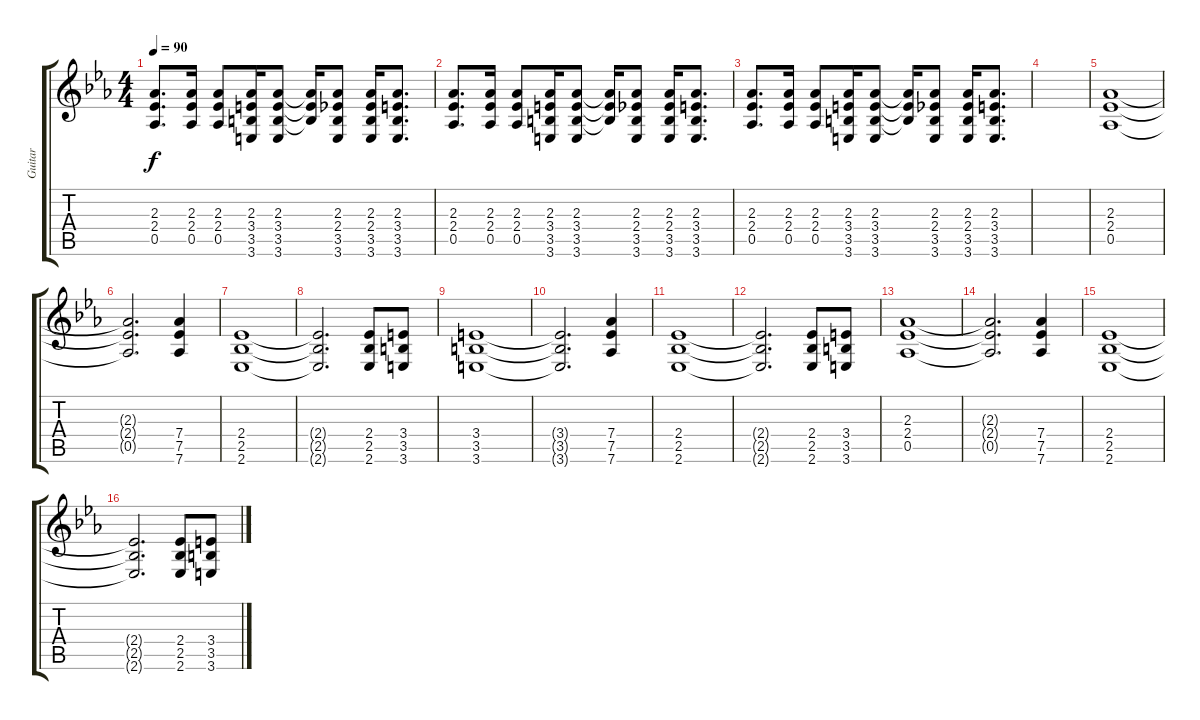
\track ("Guitar" "Guitar") {instrument distortionguitar}
\staff {score tabs}
\tuning (Eb4 Bb3 Gb3 Db3 Ab2 Db2) {hide}
\ts (4 4)
\tempo 90
\clef g2
\ks cminor
(2.3 2.4 0.5).8{d dy f} (2.3 2.4 0.5).16 (2.3 2.4 0.5).8 (2.3 3.4 3.5 3.6).16 (2.3 3.4 3.5 3.6).8 (2.3{t} 3.4{t} 3.5{t}).16 (2.3 2.4 3.5 3.6).8 (2.3 2.4 3.5 3.6).16 (2.3 3.4 3.5 3.6).8{d} |
(2.3 2.4 0.5).8{d} (2.3 2.4 0.5).16 (2.3 2.4 0.5).8 (2.3 3.4 3.5 3.6).16 (2.3 3.4 3.5 3.6).8 (2.3{t} 3.4{t} 3.5{t}).16 (2.3 2.4 3.5 3.6).8 (2.3 2.4 3.5 3.6).16 (2.3 3.4 3.5 3.6).8{d} |
(2.3 2.4 0.5).8{d} (2.3 2.4 0.5).16 (2.3 2.4 0.5).8 (2.3 3.4 3.5 3.6).16 (2.3 3.4 3.5 3.6).8 (2.3{t} 3.4{t} 3.5{t}).16 (2.3 2.4 3.5 3.6).8 (2.3 2.4 3.5 3.6).16 (2.3 3.4 3.5 3.6).8{d} |
|
(2.3 2.4 0.5).1 |
(2.3{t} 2.4{t} 0.5{t}).2{d} (7.4 7.5 7.6).4 |
(2.4 2.5 2.6).1 |
(2.4{t} 2.5{t} 2.6{t}).2{d} (2.4 2.5 2.6).8 (3.4 3.5 3.6).8 |
(3.4 3.5 3.6).1 |
(3.4{t} 3.5{t} 3.6{t}).2{d} (7.4 7.5 7.6).4 |
(2.4 2.5 2.6).1 |
(2.4{t} 2.5{t} 2.6{t}).2{d} (2.4 2.5 2.6).8 (3.4 3.5 3.6).8 |
(2.3 2.4 0.5).1 |
(2.3{t} 2.4{t} 0.5{t}).2{d} (7.4 7.5 7.6).4 |
(2.4 2.5 2.6).1 |
(2.4{t} 2.5{t} 2.6{t}).2{d} (2.4 2.5 2.6).8 (3.4 3.5 3.6).8
